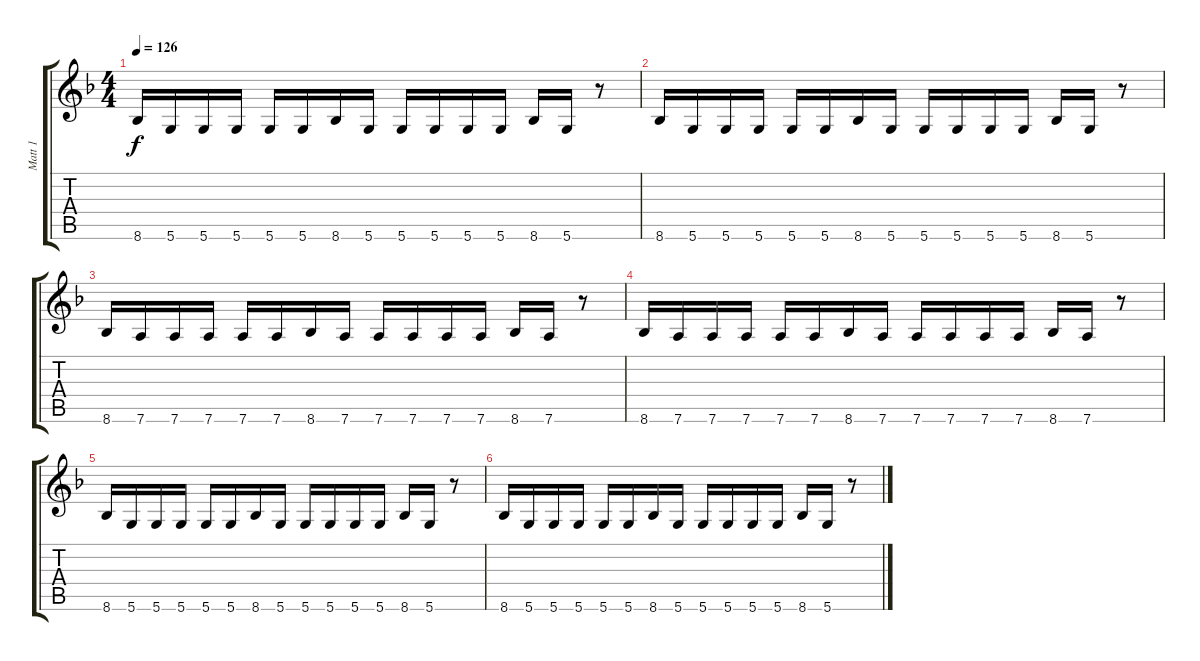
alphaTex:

\track ("Matt 1" "Matt 1") {instrument overdrivenguitar}
\staff {score tabs}
\tuning (E4 B3 G3 D3 A2 D2) {hide}
\ts (4 4)
\tempo 126
\clef g2
\ks f
8.6.16{dy f} 5.6.16 5.6.16 5.6.16 5.6.16 5.6.16 8.6.16 5.6.16 5.6.16 5.6.16 5.6.16 5.6.16 8.6.16 5.6.16 r.8 |
8.6.16 5.6.16 5.6.16 5.6.16 5.6.16 5.6.16 8.6.16 5.6.16 5.6.16 5.6.16 5.6.16 5.6.16 8.6.16 5.6.16 r.8 |
8.6.16{volume 10} 7.6.16 7.6.16 7.6.16 7.6.16 7.6.16 8.6.16 7.6.16 7.6.16 7.6.16 7.6.16 7.6.16 8.6.16 7.6.16 r.8 |
8.6.16 7.6.16 7.6.16 7.6.16 7.6.16 7.6.16 8.6.16 7.6.16 7.6.16 7.6.16 7.6.16 7.6.16 8.6.16 7.6.16 r.8 |
8.6.16 5.6.16 5.6.16 5.6.16 5.6.16 5.6.16 8.6.16 5.6.16 5.6.16 5.6.16 5.6.16 5.6.16 8.6.16 5.6.16 r.8 |
8.6.16 5.6.16 5.6.16 5.6.16 5.6.16 5.6.16 8.6.16 5.6.16 5.6.16 5.6.16 5.6.16 5.6.16 8.6.16 5.6.16 r.8
